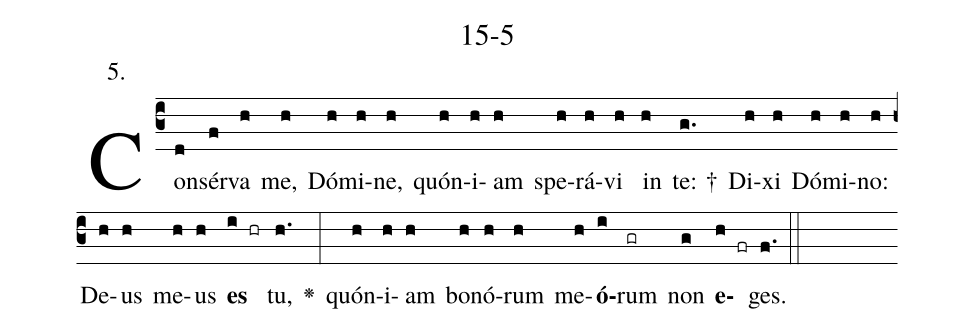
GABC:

name: 15-5;
annotation: 5.;
%%
(c3)Con(d)sér(f)va(h) me,(h) Dó(h)mi(h)ne,(h) quón(h)i(h)am(h) spe(h)rá(h)vi(h) in(h) te: †(g.) Di(h)xi(h) Dó(h)mi(h)no:(h) De(h)us(h) me(h)us(h) <b>es</b>(i hr) tu,(h.) <v>\greheightstar</v>(:) quón(h)i(h)am(h) bo(h)nó(h)rum(h) me(h)<b>ó</b>(i)rum(gr) non(g) <b>e</b>(h fr)ges.(f.) (::)


%E(h) u(h) o(i) u(g) a(h) e.(f.) (::)
